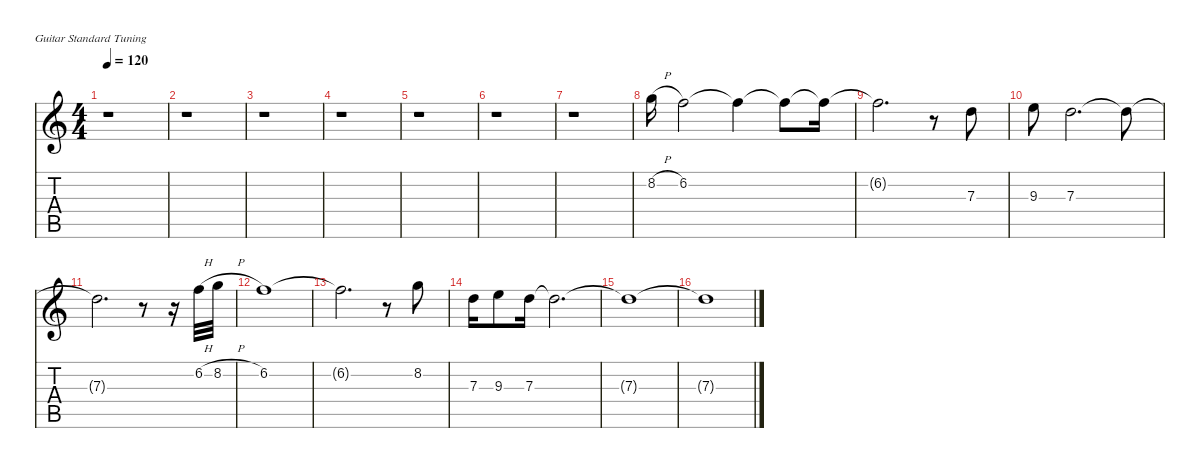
\defaultSystemsLayout 4
\hideDynamics
\bracketExtendMode nobrackets
\singleTrackTrackNamePolicy hidden
\multiTrackTrackNamePolicy hidden
\firstSystemTrackNameMode fullname
\firstSystemTrackNameOrientation horizontal
\otherSystemsTrackNameOrientation horizontal
\track ("Gtr 1" "dist.guit.") {instrument distortionguitar}
\staff {score tabs}
\tuning (E4 B3 G3 D3 A2 E2)
\ts (4 4)
\tempo 120
\clef g2
\ks c
r.1{dy f beam Down} |
r.1{beam Down} |
r.1{beam Down} |
r.1{beam Down} |
r.1{beam Down} |
r.1{beam Down} |
r.1{beam Down} |
8.2{h}.16{beam Down} 6.2.2{beam Down} 6.2{t}.4{beam Down} 6.2{t}.8{beam Down} 6.2{t}.16{beam Down} |
6.2{t}.2{d beam Down} r.8{beam Down} 7.3.8{beam Down} |
9.3.8{beam Down} 7.3.2{d beam Down} 7.3{t}.8{beam Down} |
7.3{t}.2{d beam Down} r.8{beam Down} r.16{beam Down} 6.2{h}.32{beam Down} 8.2{h}.32{beam Down} |
6.2.1{beam Down} |
6.2{t}.2{d beam Down} r.8{beam Down} 8.2.8{beam Down} |
7.3.16{beam Down} 9.3.8{beam Down} 7.3.16{beam Down} 7.3{t}.2{d beam Down} |
7.3{t}.1{beam Down} |
7.3{t}.1{beam Down}
